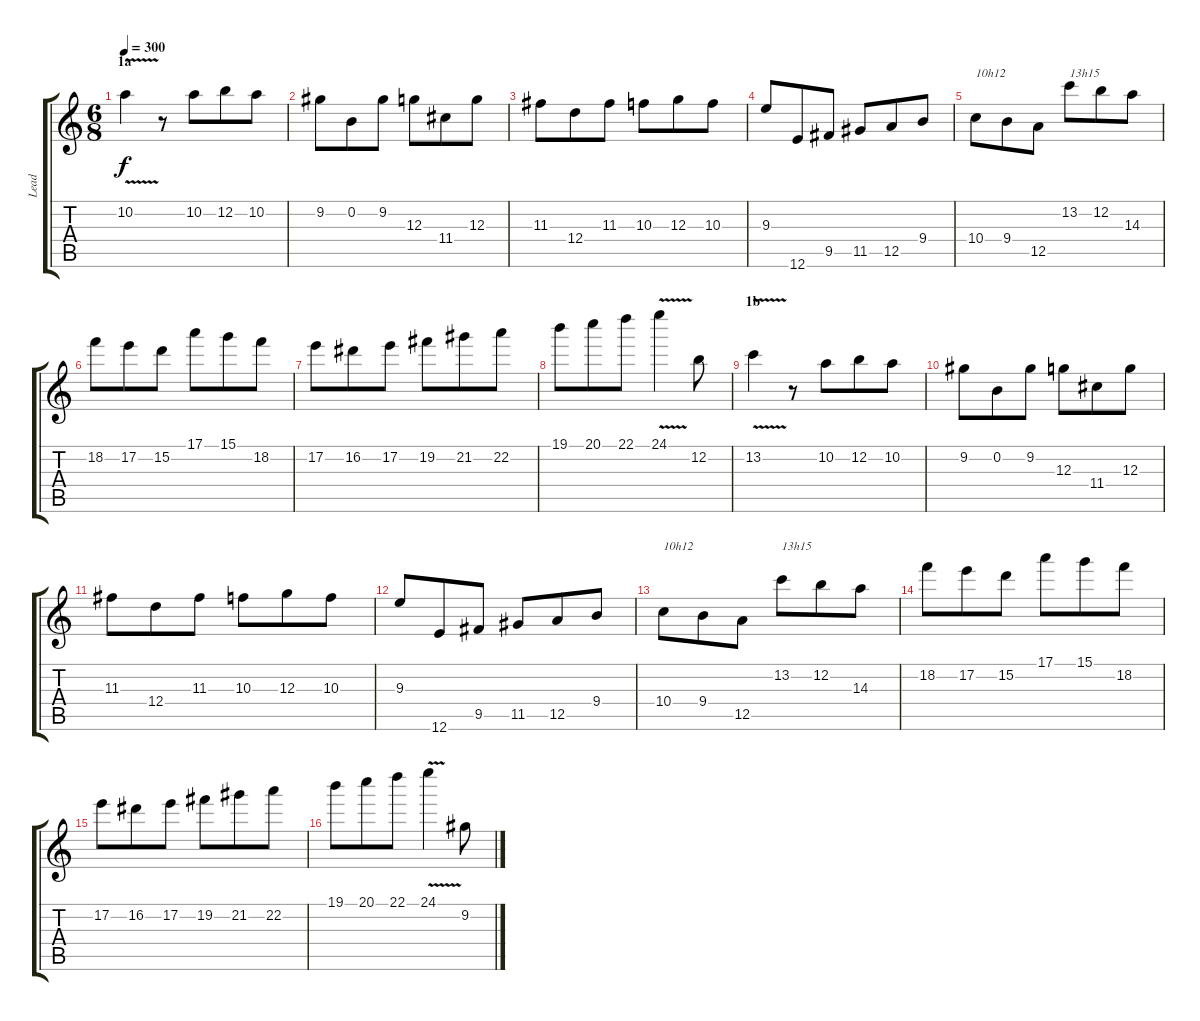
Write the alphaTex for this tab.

\track ("Lead" "Lead") {instrument distortionguitar}
\staff {score tabs}
\tuning (E4 B3 G3 D3 A2 E2) {hide}
\ts (6 8)
\section ("" "1a")
\tempo 300
\clef g2
\ks c
10.2{v}.4{dy f} r.8 10.2.8 12.2.8 10.2.8 |
9.2.8 0.2.8 9.2.8 12.3.8 11.4.8 12.3.8 |
11.3.8 12.4.8 11.3.8 10.3.8 12.3.8 10.3.8 |
9.3.8 12.6.8 9.5.8 11.5.8 12.5.8 9.4.8 |
10.4.8{txt "10h12"} 9.4.8 12.5.8 13.2.8{txt "13h15"} 12.2.8 14.3.8 |
18.2.8 17.2.8 15.2.8 17.1.8 15.1.8 18.2.8 |
17.2.8 16.2.8 17.2.8 19.2.8 21.2.8 22.2.8 |
19.1.8 20.1.8 22.1.8 24.1{v}.4 12.2.8 |
\section ("" "1b")
13.2{v}.4 r.8 10.2.8 12.2.8 10.2.8 |
9.2.8 0.2.8 9.2.8 12.3.8 11.4.8 12.3.8 |
11.3.8 12.4.8 11.3.8 10.3.8 12.3.8 10.3.8 |
9.3.8 12.6.8 9.5.8 11.5.8 12.5.8 9.4.8 |
10.4.8{txt "10h12"} 9.4.8 12.5.8 13.2.8{txt "13h15"} 12.2.8 14.3.8 |
18.2.8 17.2.8 15.2.8 17.1.8 15.1.8 18.2.8 |
17.2.8 16.2.8 17.2.8 19.2.8 21.2.8 22.2.8 |
19.1.8 20.1.8 22.1.8 24.1{v}.4 9.2.8
